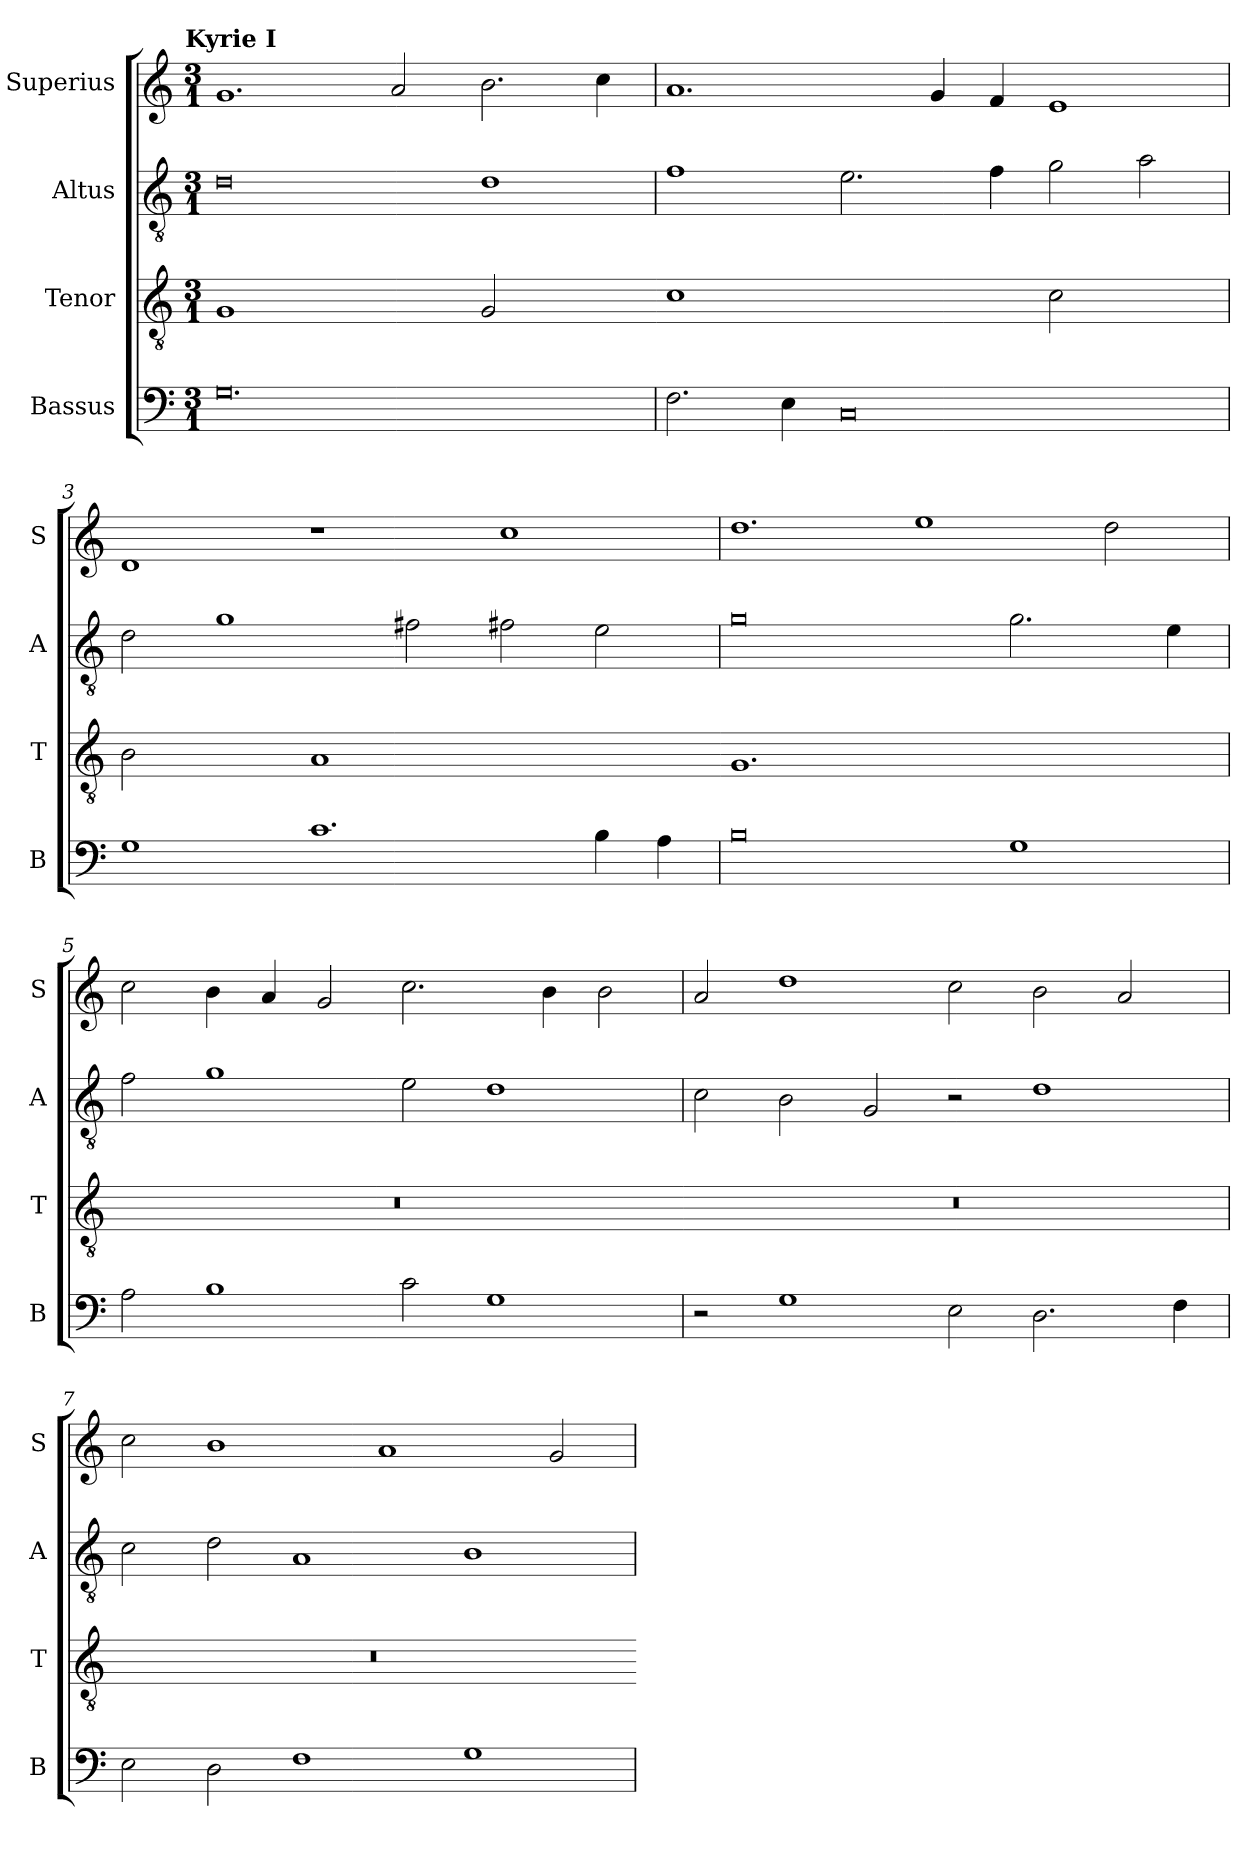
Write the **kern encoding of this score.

**kern	**kern	**kern	**kern
*part4	*part3	*part2	*part1
*staff4	*staff3	*staff2	*staff1
*I"Bassus	*I"Tenor	*I"Altus	*I"Superius
*I'B	*I'T	*I'A	*I'S
*clefF4	*clefGv2	*clefGv2	*clefG2
*k[]	*k[]	*k[]	*k[]
!!LO:TX:omd:t=Kyrie I
*M3/1	*M3/1	*M3/1	*M3/1
=1	=1	=1	=1
!	!LO:N:vis=1	!	!
0.G	0G	0d	1.g
.	.	.	2a/
!	!LO:N:vis=2	!	!
.	1G	1d	2.b\
.	.	.	4cc\
=2	=2-	=2	=2
!	!LO:N:vis=1	!	!
2.F\	0c	1f	1.a
4E\	.	.	.
0C	.	2.e\	.
.	.	.	4g/
.	.	4f\	4f/
!	!LO:N:vis=2	!	!
.	1c	2g\	1e
.	.	2a\	.
=3	=3	=3	=3
!	!LO:N:vis=2	!	!
1G	1B	2d\	1d
.	.	1g	.
!	!LO:N:vis=1	!	!
1.c	0A	.	1r
.	.	2f#X\	.
.	.	2f#X\	1cc
4B\	.	2e\	.
4A\	.	.	.
=4	=4-	=4	=4
!	!LO:N:vis=1.	!	!
0B	0.G	0g	1.dd
.	.	.	1ee
1G	.	2.g\	.
.	.	.	2dd\
.	.	4e\	.
=5	=5	=5	=5
!	!LO:N:vis=1.	!	!
2A\	0.r	2f\	2cc\
1B	.	1g	4b\
.	.	.	4a/
.	.	.	2g/
2c\	.	2e\	2.cc\
1G	.	1d	.
.	.	.	4b\
.	.	.	2b\
=6	=6-	=6	=6
!	!LO:N:vis=1.	!	!
2r	0.r	2c\	2a/
1G	.	2B\	1dd
.	.	2G/	.
2E\	.	2r	2cc\
2.D\	.	1d	2b\
.	.	.	2a/
4F\	.	.	.
=7	=7	=7	=7
!	!LO:N:vis=1.	!	!
2E\	0.r	2c\	2cc\
2D\	.	2d\	1b
1F	.	1A	.
.	.	.	1a
1G	.	1B	.
.	.	.	2g/
=	=-	=	=
*-	*-	*-	*-
